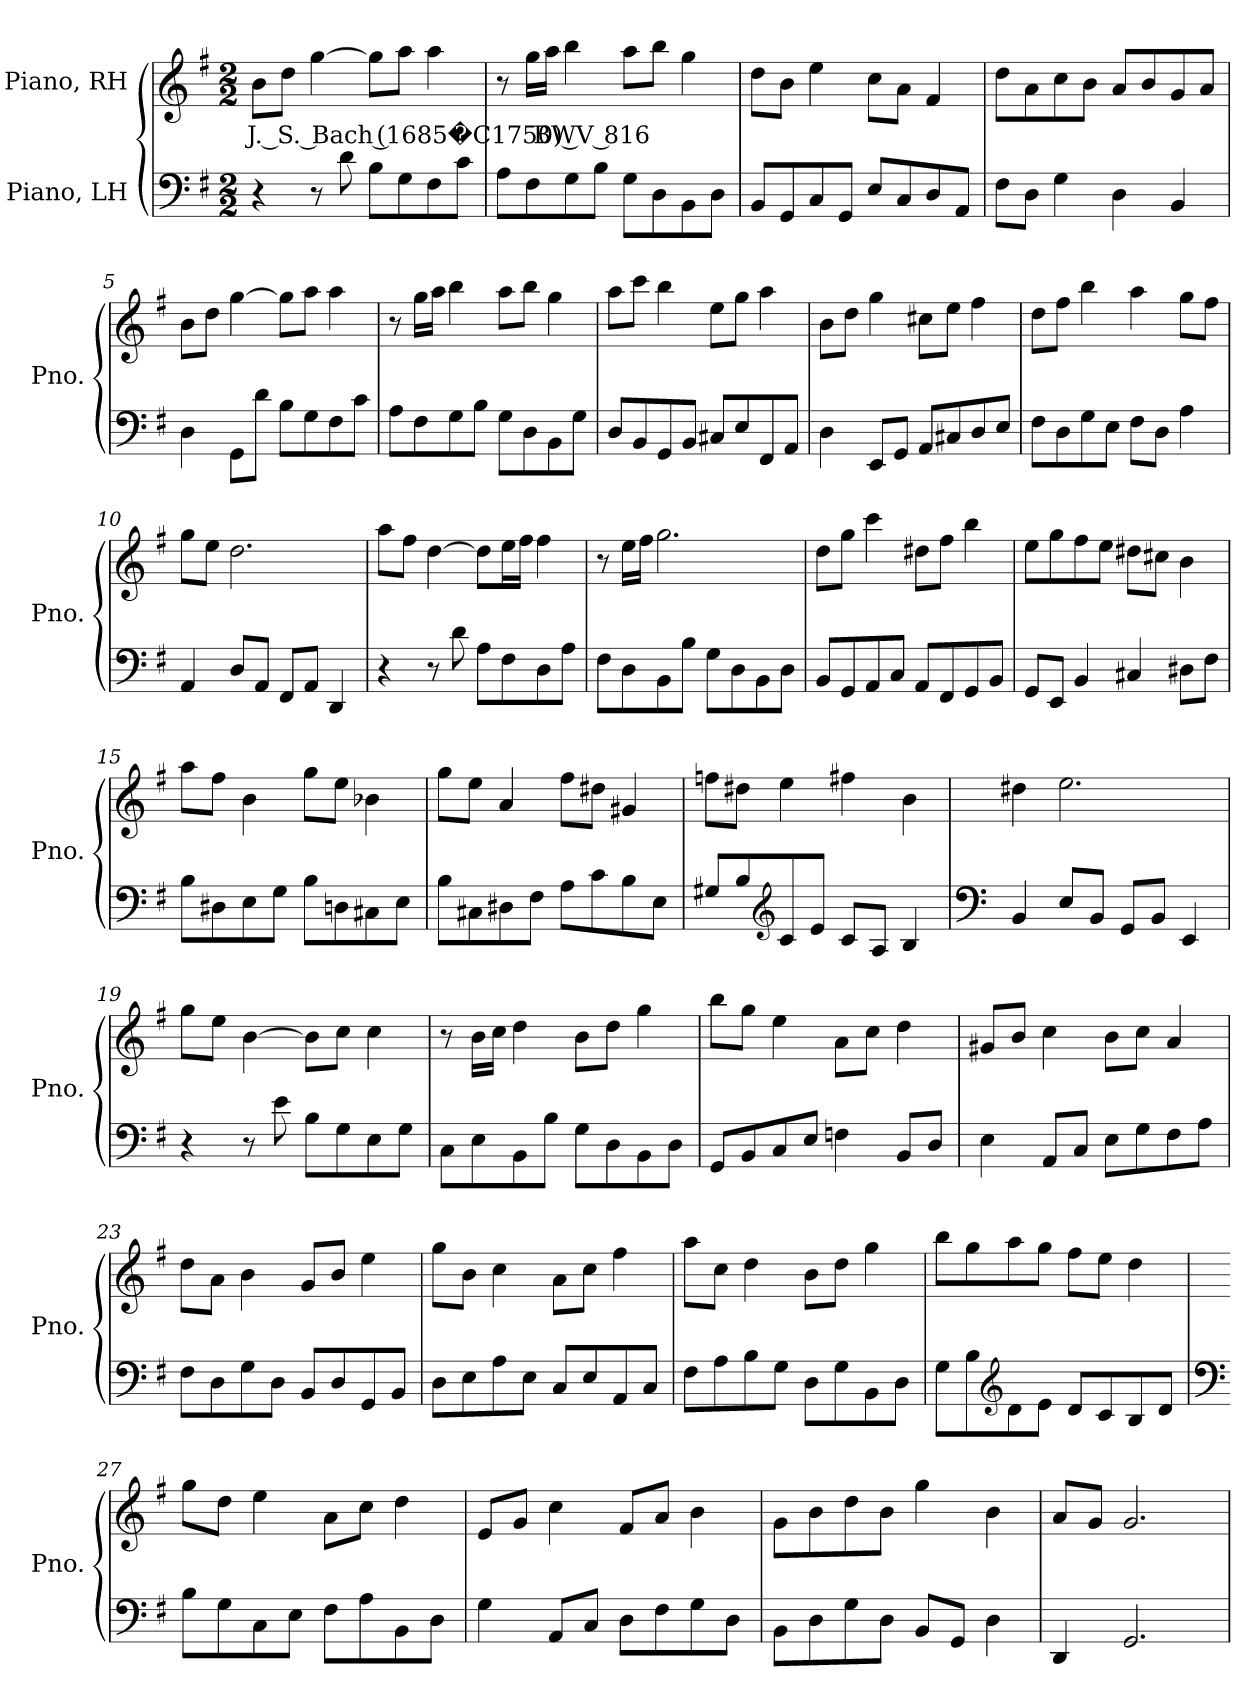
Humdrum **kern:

**kern	**kern	**text
*part2	*part1	*part1
*staff2	*staff1	*staff1
*I"Piano, LH	*I"Piano, RH	*
*I'Pno.	*I'Pno.	*
*clefF4	*clefG2	*
*k[f#]	*k[f#]	*
*M2/2	*M2/2	*
*MM60	*MM60	*
=1	=1	=1
!	!	!LO:LY:b
4r	8b\L	J. S. Bach (1685�C1750) BWV 816
.	8dd\J	.
8r	[4gg\	.
8d\	.	.
8B\L	8gg\L]	.
8G\	8aa\J	.
8F#\	4aa\	.
8c\J	.	.
=2	=2	=2
8A\L	8r	.
8F#\	16gg\LL	.
.	16aa\JJ	.
8G\	4bb\	.
8B\J	.	.
8G\L	8aa\L	.
8D\	8bb\J	.
8BB\	4gg\	.
8D\J	.	.
!!LO:LB:g=z
=3	=3	=3
8BB/L	8dd\L	.
8GG/	8b\J	.
8C/	4ee\	.
8GG/J	.	.
8E/L	8cc\L	.
8C/	8a\J	.
8D/	4f#/	.
8AA/J	.	.
=4	=4	=4
8F#\L	8dd\L	.
8D\J	8a\	.
4G\	8cc\	.
.	8b\J	.
4D\	8a/L	.
.	8b/	.
4BB/	8g/	.
.	8a/J	.
=5	=5	=5
4D\	8b\L	.
.	8dd\J	.
8GG\L	[4gg\	.
8d\J	.	.
8B\L	8gg\L]	.
8G\	8aa\J	.
8F#\	4aa\	.
8c\J	.	.
=6	=6	=6
8A\L	8r	.
8F#\	16gg\LL	.
.	16aa\JJ	.
8G\	4bb\	.
8B\J	.	.
8G\L	8aa\L	.
8D\	8bb\J	.
8BB\	4gg\	.
8G\J	.	.
!!LO:LB:g=z
=7	=7	=7
8D/L	8aa\L	.
8BB/	8ccc\J	.
8GG/	4bb\	.
8BB/J	.	.
8C#X/L	8ee\L	.
8E/	8gg\J	.
8FF#/	4aa\	.
8AA/J	.	.
=8	=8	=8
4D\	8b\L	.
.	8dd\J	.
8EE/L	4gg\	.
8GG/J	.	.
8AA/L	8cc#X\L	.
8C#X/	8ee\J	.
8D/	4ff#\	.
8E/J	.	.
=9	=9	=9
8F#\L	8dd\L	.
8D\	8ff#\J	.
8G\	4bb\	.
8E\J	.	.
8F#\L	4aa\	.
8D\J	.	.
4A\	8gg\L	.
.	8ff#\J	.
=10	=10	=10
4AA/	8gg\L	.
.	8ee\J	.
8D/L	2.dd\	.
8AA/J	.	.
8FF#/L	.	.
8AA/J	.	.
4DD/	.	.
!!LO:LB:g=z
=11	=11	=11
4r	8aa\L	.
.	8ff#\J	.
8r	[4dd\	.
8d\	.	.
8A\L	8dd\L]	.
8F#\	16ee\L	.
.	16ff#\JJ	.
8D\	4ff#\	.
8A\J	.	.
=12	=12	=12
8F#\L	8r	.
8D\	16ee\LL	.
.	16ff#\JJ	.
8BB\	2.gg\	.
8B\J	.	.
8G\L	.	.
8D\	.	.
8BB\	.	.
8D\J	.	.
=13	=13	=13
8BB/L	8dd\L	.
8GG/	8gg\J	.
8AA/	4ccc\	.
8C/J	.	.
8AA/L	8dd#X\L	.
8FF#/	8ff#\J	.
8GG/	4bb\	.
8BB/J	.	.
=14	=14	=14
8GG/L	8ee\L	.
8EE/J	8gg\	.
4BB/	8ff#\	.
.	8ee\J	.
4C#X/	8dd#X\L	.
.	8cc#X\J	.
8D#X\L	4b\	.
8F#\J	.	.
!!LO:LB:g=z
=15	=15	=15
8B\L	8aa\L	.
8D#X\	8ff#\J	.
8E\	4b\	.
8G\J	.	.
8B\L	8gg\L	.
8Dn\	8ee\J	.
8C#X\	4b-X\	.
8E\J	.	.
=16	=16	=16
8B\L	8gg\L	.
8C#X\	8ee\J	.
8D#X\	4a/	.
8F#\J	.	.
8A\L	8ff#\L	.
8c\	8dd#X\J	.
8B\	4g#X/	.
8E\J	.	.
=17	=17	=17
8G#X/L	8ffn\L	.
8B/	8dd#X\J	.
*clefG2	*	*
8c/	4ee\	.
8e/J	.	.
8c/L	4ff#X\	.
8A/J	.	.
4B/	4b\	.
=18	=18	=18
*clefF4	*	*
4BB/	4dd#X\	.
8E/L	2.ee\	.
8BB/J	.	.
8GG/L	.	.
8BB/J	.	.
4EE/	.	.
!!LO:LB:g=z
=19	=19	=19
4r	8gg\L	.
.	8ee\J	.
8r	[4b\	.
8e\	.	.
8B\L	8b\L]	.
8G\	8cc\J	.
8E\	4cc\	.
8G\J	.	.
=20	=20	=20
8C\L	8r	.
8E\	16b\LL	.
.	16cc\JJ	.
8BB\	4dd\	.
8B\J	.	.
8G\L	8b\L	.
8D\	8dd\J	.
8BB\	4gg\	.
8D\J	.	.
=21	=21	=21
8GG/L	8bb\L	.
8BB/	8gg\J	.
8C/	4ee\	.
8E/J	.	.
4Fn\	8a\L	.
.	8cc\J	.
8BB/L	4dd\	.
8D/J	.	.
=22	=22	=22
4E\	8g#X/L	.
.	8b/J	.
8AA/L	4cc\	.
8C/J	.	.
8E\L	8b\L	.
8G\	8cc\J	.
8F#\	4a/	.
8A\J	.	.
=23	=23	=23
8F#\L	8dd\L	.
8D\	8a\J	.
8G\	4b\	.
8D\J	.	.
8BB/L	8g/L	.
8D/	8b/J	.
8GG/	4ee\	.
8BB/J	.	.
!!LO:PB:g=z
=24	=24	=24
8D\L	8gg\L	.
8E\	8b\J	.
8A\	4cc\	.
8E\J	.	.
8C/L	8a\L	.
8E/	8cc\J	.
8AA/	4ff#\	.
8C/J	.	.
=25	=25	=25
8F#\L	8aa\L	.
8A\	8cc\J	.
8B\	4dd\	.
8G\J	.	.
8D\L	8b\L	.
8G\	8dd\J	.
8BB\	4gg\	.
8D\J	.	.
=26	=26	=26
8G\L	8bb\L	.
8B\	8gg\	.
*clefG2	*	*
8d\	8aa\	.
8e\J	8gg\J	.
8d/L	8ff#\L	.
8c/	8ee\J	.
8B/	4dd\	.
8d/J	.	.
=27	=27	=27
*clefF4	*	*
8B\L	8gg\L	.
8G\	8dd\J	.
8C\	4ee\	.
8E\J	.	.
8F#\L	8a\L	.
8A\	8cc\J	.
8BB\	4dd\	.
8D\J	.	.
!!LO:LB:g=z
=28	=28	=28
4G\	8e/L	.
.	8g/J	.
8AA/L	4cc\	.
8C/J	.	.
8D\L	8f#/L	.
8F#\	8a/J	.
8G\	4b\	.
8D\J	.	.
=29	=29	=29
8BB\L	8g\L	.
8D\	8b\	.
8G\	8dd\	.
8D\J	8b\J	.
8BB/L	4gg\	.
8GG/J	.	.
4D\	4b\	.
=30	=30	=30
4DD/	8a/L	.
.	8g/J	.
2.GG/	2.g/	.
=	=	=
*-	*-	*-
